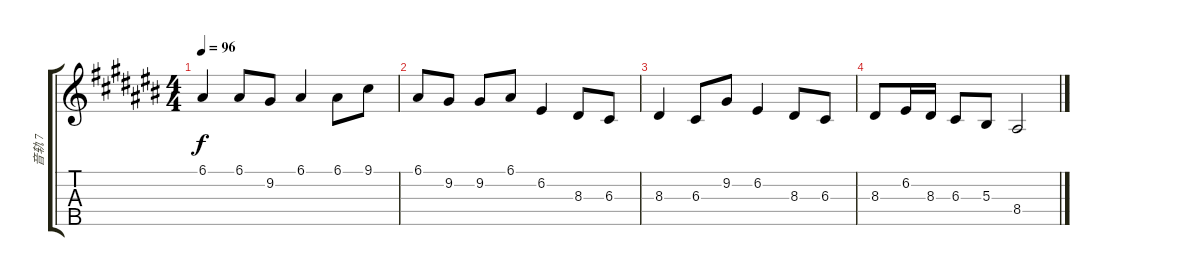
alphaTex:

\track ("音轨 7" "音轨 7") {instrument altosax}
\staff {score tabs}
\tuning (E4 B3 G3 D3 A2) {hide}
\ts (4 4)
\tempo 96
\clef g2
\ks c#
6.1.4{dy f} 6.1.8 9.2.8 6.1.4 6.1.8 9.1.8 |
6.1.8 9.2.8 9.2.8 6.1.8 6.2.4 8.3.8 6.3.8 |
8.3.4 6.3.8 9.2.8 6.2.4 8.3.8 6.3.8 |
8.3.8 6.2.16 8.3.16 6.3.8 5.3.8 8.4.2
